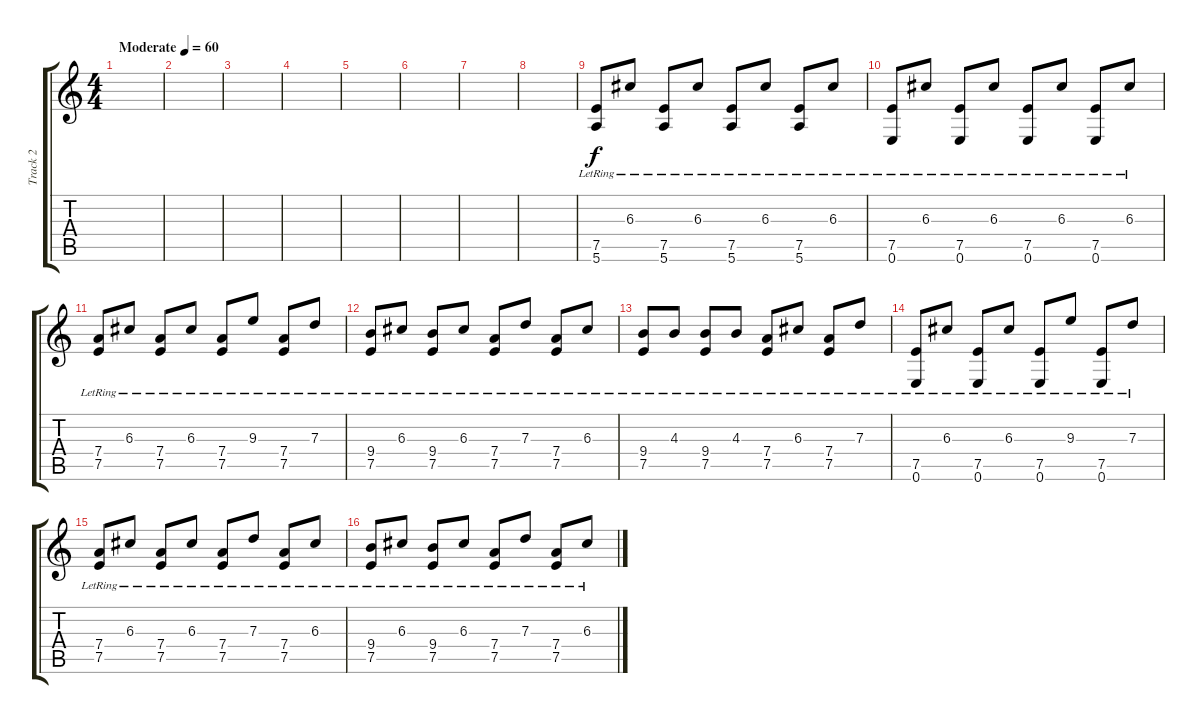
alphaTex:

\track ("Track 2" "Track 2") {instrument acousticguitarnylon}
\staff {score tabs}
\tuning (E4 B3 G3 D3 A2 E2) {hide}
\ts (4 4)
\tempo (60 "Moderate")
\clef g2
\ks c
|
|
|
|
|
|
|
|
(7.5{lr} 5.6{lr}).8 6.3{lr}.8 (7.5{lr} 5.6{lr}).8 6.3{lr}.8 (7.5{lr} 5.6{lr}).8 6.3{lr}.8 (7.5{lr} 5.6{lr}).8 6.3{lr}.8 |
(7.5{lr} 0.6{lr}).8 6.3{lr}.8 (7.5{lr} 0.6{lr}).8 6.3{lr}.8 (7.5{lr} 0.6{lr}).8 6.3{lr}.8 (7.5{lr} 0.6{lr}).8 6.3{lr}.8 |
(7.4{lr} 7.5{lr}).8 6.3{lr}.8 (7.4{lr} 7.5{lr}).8 6.3{lr}.8 (7.4{lr} 7.5{lr}).8 9.3{lr}.8 (7.4{lr} 7.5{lr}).8 7.3{lr}.8 |
(9.4{lr} 7.5{lr}).8 6.3{lr}.8 (9.4{lr} 7.5{lr}).8 6.3{lr}.8 (7.4{lr} 7.5{lr}).8 7.3{lr}.8 (7.4{lr} 7.5{lr}).8 6.3{lr}.8 |
(9.4{lr} 7.5{lr}).8 4.3{lr}.8 (9.4{lr} 7.5{lr}).8 4.3{lr}.8 (7.4{lr} 7.5{lr}).8 6.3{lr}.8 (7.4{lr} 7.5{lr}).8 7.3{lr}.8 |
(7.5{lr} 0.6{lr}).8 6.3{lr}.8 (7.5{lr} 0.6{lr}).8 6.3{lr}.8 (7.5{lr} 0.6{lr}).8 9.3{lr}.8 (7.5{lr} 0.6{lr}).8 7.3{lr}.8 |
(7.4{lr} 7.5{lr}).8 6.3{lr}.8 (7.4{lr} 7.5{lr}).8 6.3{lr}.8 (7.4{lr} 7.5{lr}).8 7.3{lr}.8 (7.4{lr} 7.5{lr}).8 6.3{lr}.8 |
(9.4{lr} 7.5{lr}).8 6.3{lr}.8 (9.4{lr} 7.5{lr}).8 6.3{lr}.8 (7.4{lr} 7.5{lr}).8 7.3{lr}.8 (7.4{lr} 7.5{lr}).8 6.3{lr}.8
